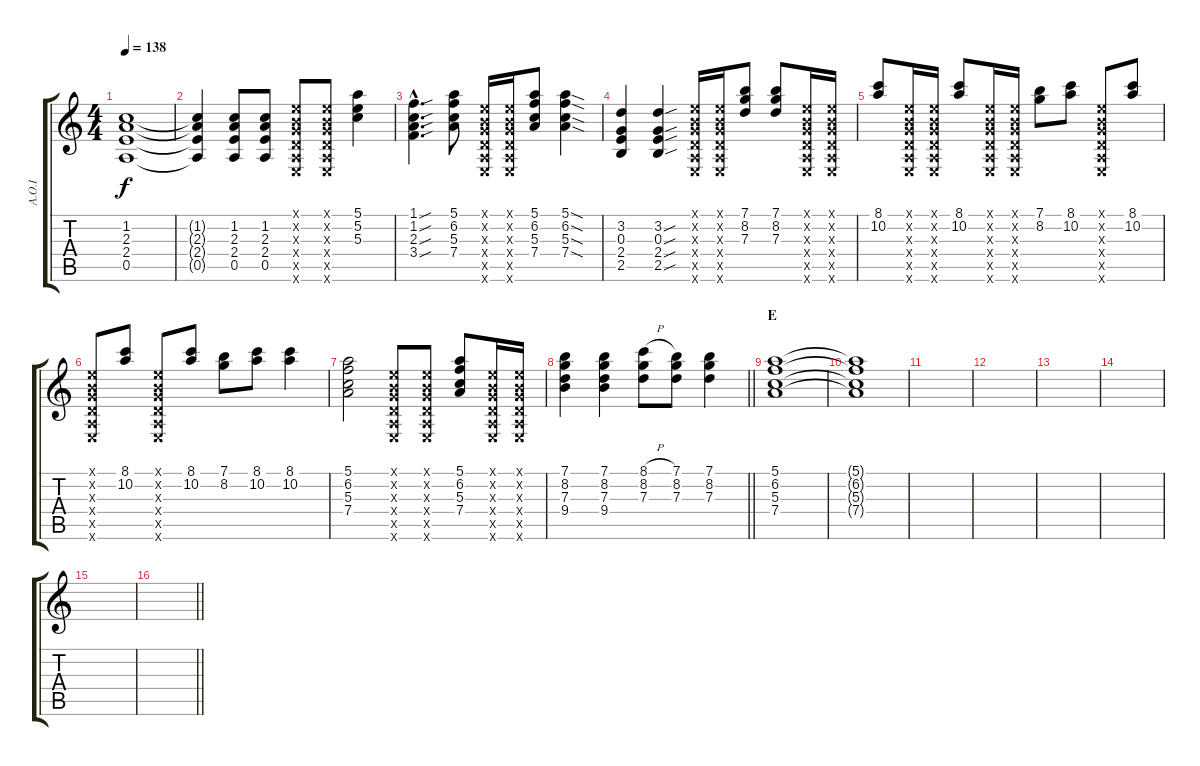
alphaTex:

\track ("A.O.I" "A.O.I") {instrument distortionguitar}
\staff {score tabs}
\tuning (E4 B3 G3 D3 A2 E2) {hide}
\ts (4 4)
\tempo 138
\clef g2
\ks c
(1.2 2.3 2.4 0.5).1{dy f} |
(1.2{t} 2.3{t} 2.4{t} 0.5{t}).4 (1.2 2.3 2.4 0.5).8 (1.2 2.3 2.4 0.5).8 (0.1{x} 0.2{x} 0.3{x} 0.4{x} 0.5{x} 0.6{x}).8 (0.1{x} 0.2{x} 0.3{x} 0.4{x} 0.5{x} 0.6{x}).8 (5.1 5.2 5.3).4 |
(1.1{sou hac} 1.2{sou hac} 2.3{sou hac} 3.4{sou hac}).4{d} (5.1 6.2 5.3 7.4).8 (0.1{x} 0.2{x} 0.3{x} 0.4{x} 0.5{x} 0.6{x}).16 (0.1{x} 0.2{x} 0.3{x} 0.4{x} 0.5{x} 0.6{x}).16 (5.1 6.2 5.3 7.4).8 (5.1{sod} 6.2{sod} 5.3{sod} 7.4{sod}).4 |
(3.2 0.3 2.4 2.5).4 (3.2{sou} 0.3{sou} 2.4{sou} 2.5{sou}).4 (0.1{x} 0.2{x} 0.3{x} 0.4{x} 0.5{x} 0.6{x}).16 (0.1{x} 0.2{x} 0.3{x} 0.4{x} 0.5{x} 0.6{x}).16 (7.1 8.2 7.3).8 (7.1 8.2 7.3).8 (0.1{x} 0.2{x} 0.3{x} 0.4{x} 0.5{x} 0.6{x}).16 (0.1{x} 0.2{x} 0.3{x} 0.4{x} 0.5{x} 0.6{x}).16 |
(8.1 10.2).8 (0.1{x} 0.2{x} 0.3{x} 0.4{x} 0.5{x} 0.6{x}).16 (0.1{x} 0.2{x} 0.3{x} 0.4{x} 0.5{x} 0.6{x}).16 (8.1 10.2).8 (0.1{x} 0.2{x} 0.3{x} 0.4{x} 0.5{x} 0.6{x}).16 (0.1{x} 0.2{x} 0.3{x} 0.4{x} 0.5{x} 0.6{x}).16 (7.1 8.2).8 (8.1 10.2).8 (0.1{x} 0.2{x} 0.3{x} 0.4{x} 0.5{x} 0.6{x}).8 (8.1 10.2).8 |
(0.1{x} 0.2{x} 0.3{x} 0.4{x} 0.5{x} 0.6{x}).8 (8.1 10.2).8 (0.1{x} 0.2{x} 0.3{x} 0.4{x} 0.5{x} 0.6{x}).8 (8.1 10.2).8 (7.1 8.2).8 (8.1 10.2).8 (8.1 10.2).4 |
(5.1 6.2 5.3 7.4).2 (0.1{x} 0.2{x} 0.3{x} 0.4{x} 0.5{x} 0.6{x}).8 (0.1{x} 0.2{x} 0.3{x} 0.4{x} 0.5{x} 0.6{x}).8 (5.1 6.2 5.3 7.4).8 (0.1{x} 0.2{x} 0.3{x} 0.4{x} 0.5{x} 0.6{x}).16 (0.1{x} 0.2{x} 0.3{x} 0.4{x} 0.5{x} 0.6{x}).16 |
\barLineRight lightlight
(7.1 8.2 7.3 9.4).4 (7.1 8.2 7.3 9.4).4 (8.1{h} 8.2 7.3).8 (7.1 8.2 7.3).8 (7.1 8.2 7.3).4 |
\section ("" "E")
(5.1 6.2 5.3 7.4).1 |
(5.1{t} 6.2{t} 5.3{t} 7.4{t}).1 |
|
|
|
|
|
\barLineRight lightlight
